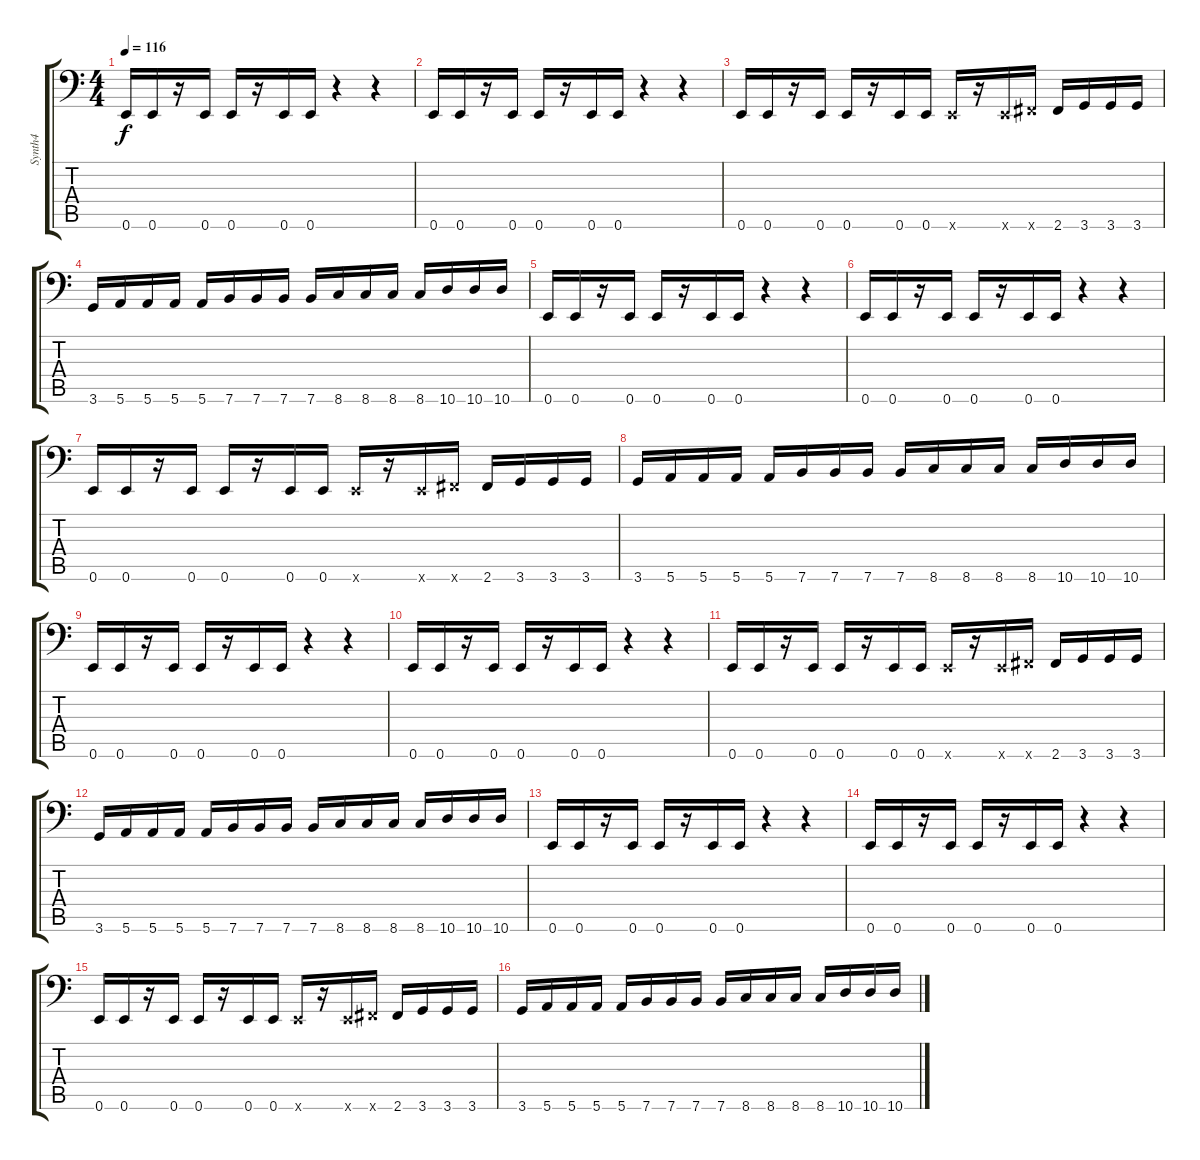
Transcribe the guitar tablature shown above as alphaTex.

\track ("Synth4" "Synth4") {instrument fretlessbass}
\staff {score tabs}
\tuning (E3 B2 G2 D2 A1 E1) {hide}
\ts (4 4)
\tempo 116
\clef f4
\ks c
0.6.16{dy f} 0.6.16 r.16 0.6.16 0.6.16 r.16 0.6.16 0.6.16 r.4 r.4 |
0.6.16 0.6.16 r.16 0.6.16 0.6.16 r.16 0.6.16 0.6.16 r.4 r.4 |
0.6.16 0.6.16 r.16 0.6.16 0.6.16 r.16 0.6.16 0.6.16 0.6{x}.16 r.16 0.6{x}.16 2.6{x}.16 2.6.16 3.6.16 3.6.16 3.6.16 |
3.6.16 5.6.16 5.6.16 5.6.16 5.6.16 7.6.16 7.6.16 7.6.16 7.6.16 8.6.16 8.6.16 8.6.16 8.6.16 10.6.16 10.6.16 10.6.16 |
0.6.16 0.6.16 r.16 0.6.16 0.6.16 r.16 0.6.16 0.6.16 r.4 r.4 |
0.6.16 0.6.16 r.16 0.6.16 0.6.16 r.16 0.6.16 0.6.16 r.4 r.4 |
0.6.16 0.6.16 r.16 0.6.16 0.6.16 r.16 0.6.16 0.6.16 0.6{x}.16 r.16 0.6{x}.16 2.6{x}.16 2.6.16 3.6.16 3.6.16 3.6.16 |
3.6.16 5.6.16 5.6.16 5.6.16 5.6.16 7.6.16 7.6.16 7.6.16 7.6.16 8.6.16 8.6.16 8.6.16 8.6.16 10.6.16 10.6.16 10.6.16 |
0.6.16 0.6.16 r.16 0.6.16 0.6.16 r.16 0.6.16 0.6.16 r.4 r.4 |
0.6.16 0.6.16 r.16 0.6.16 0.6.16 r.16 0.6.16 0.6.16 r.4 r.4 |
0.6.16 0.6.16 r.16 0.6.16 0.6.16 r.16 0.6.16 0.6.16 0.6{x}.16 r.16 0.6{x}.16 2.6{x}.16 2.6.16 3.6.16 3.6.16 3.6.16 |
3.6.16 5.6.16 5.6.16 5.6.16 5.6.16 7.6.16 7.6.16 7.6.16 7.6.16 8.6.16 8.6.16 8.6.16 8.6.16 10.6.16 10.6.16 10.6.16 |
0.6.16 0.6.16 r.16 0.6.16 0.6.16 r.16 0.6.16 0.6.16 r.4 r.4 |
0.6.16 0.6.16 r.16 0.6.16 0.6.16 r.16 0.6.16 0.6.16 r.4 r.4 |
0.6.16 0.6.16 r.16 0.6.16 0.6.16 r.16 0.6.16 0.6.16 0.6{x}.16 r.16 0.6{x}.16 2.6{x}.16 2.6.16 3.6.16 3.6.16 3.6.16 |
3.6.16 5.6.16 5.6.16 5.6.16 5.6.16 7.6.16 7.6.16 7.6.16 7.6.16 8.6.16 8.6.16 8.6.16 8.6.16 10.6.16 10.6.16 10.6.16
